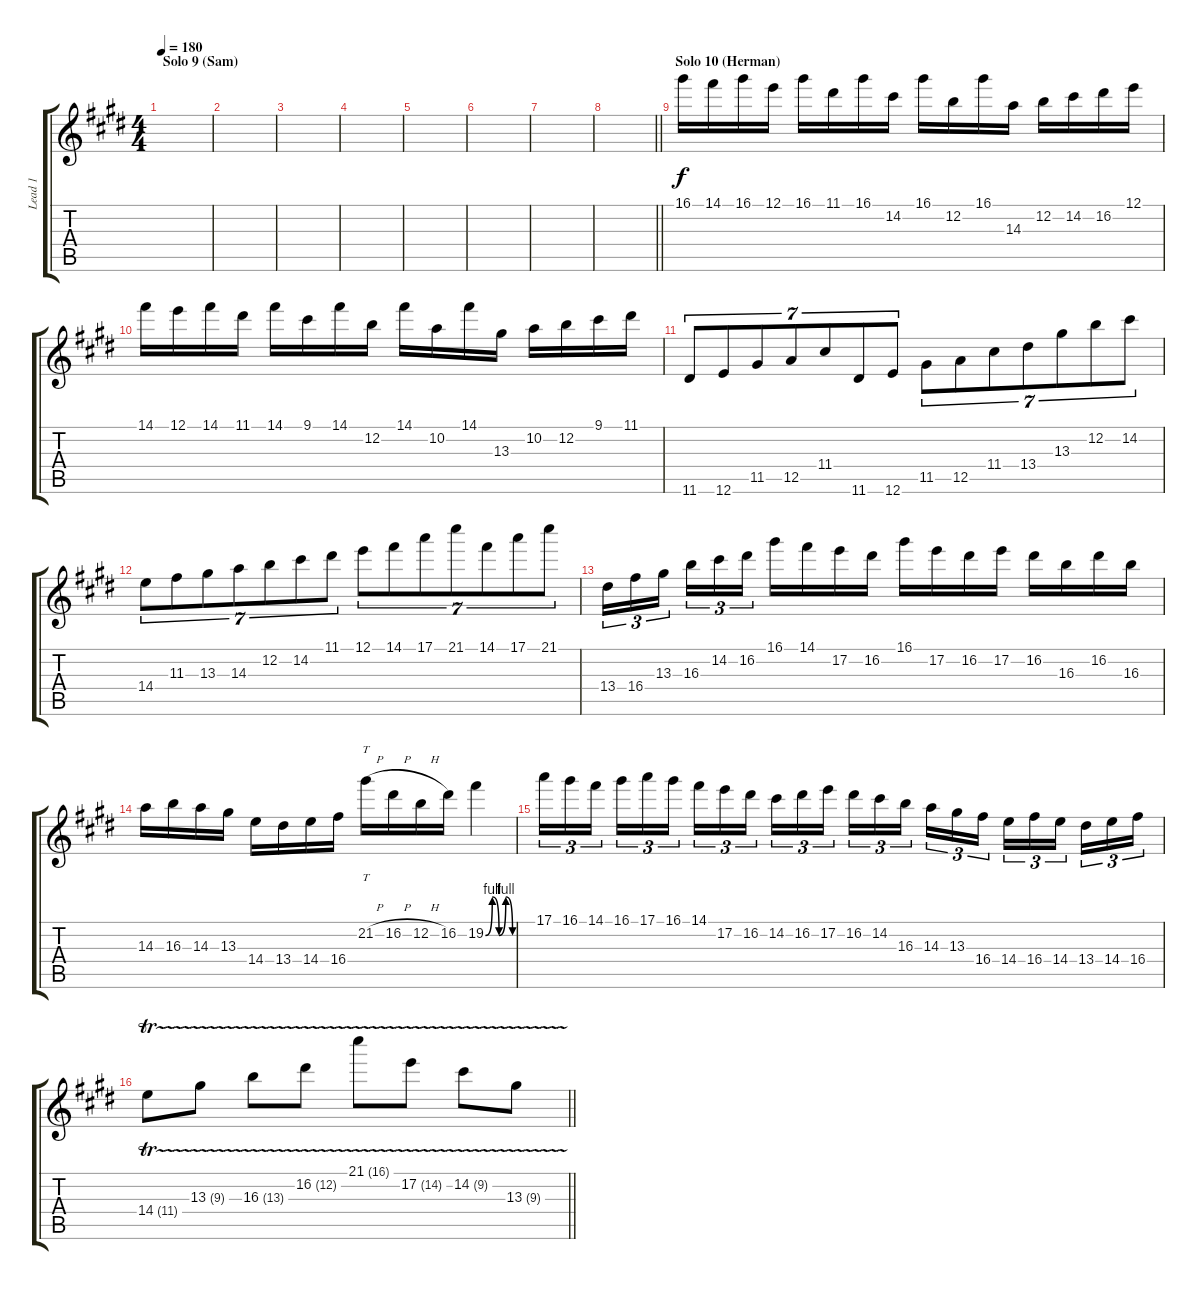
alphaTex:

\track ("Lead 1" "Lead 1") {instrument overdrivenguitar}
\staff {score tabs}
\tuning (E4 B3 G3 D3 A2 E2) {hide}
\ts (4 4)
\section ("" "Solo 9 (Sam)")
\tempo 180
\clef g2
\ks c#minor
|
|
|
|
|
|
|
\barLineRight lightlight
|
\section ("" "Solo 10 (Herman)")
16.1.16 14.1.16 16.1.16 12.1.16 16.1.16 11.1.16 16.1.16 14.2.16 16.1.16 12.2.16 16.1.16 14.3.16 12.2.16 14.2.16 16.2.16 12.1.16 |
14.1.16 12.1.16 14.1.16 11.1.16 14.1.16 9.1.16 14.1.16 12.2.16 14.1.16 10.2.16 14.1.16 13.3.16 10.2.16 12.2.16 9.1.16 11.1.16 |
11.6.8{tu (7 4)} 12.6.8{tu (7 4)} 11.5.8{tu (7 4)} 12.5.8{tu (7 4) beam merge} 11.4.8{tu (7 4)} 11.6.8{tu (7 4)} 12.6.8{tu (7 4)} 11.5.8{tu (7 4)} 12.5.8{tu (7 4)} 11.4.8{tu (7 4)} 13.4.8{tu (7 4) beam merge} 13.3.8{tu (7 4)} 12.2.8{tu (7 4)} 14.2.8{tu (7 4)} |
14.4.8{tu (7 4)} 11.3.8{tu (7 4)} 13.3.8{tu (7 4)} 14.3.8{tu (7 4) beam merge} 12.2.8{tu (7 4)} 14.2.8{tu (7 4)} 11.1.8{tu (7 4) beam split} 12.1.8{tu (7 4)} 14.1.8{tu (7 4)} 17.1.8{tu (7 4)} 21.1.8{tu (7 4) beam merge} 14.1.8{tu (7 4)} 17.1.8{tu (7 4)} 21.1.8{tu (7 4)} |
13.4.16{tu (3 2)} 16.4.16{tu (3 2)} 13.3.16{tu (3 2) beam splitsecondary} 16.3.16{tu (3 2)} 14.2.16{tu (3 2)} 16.2.16{tu (3 2)} 16.1.16 14.1.16 17.2.16 16.2.16 16.1.16 17.2.16 16.2.16 17.2.16 16.2.16 16.3.16 16.2.16 16.3.16 |
14.3.16 16.3.16 14.3.16 13.3.16 14.4.16 13.4.16 14.4.16 16.4.16 21.2{h}.16{tt} 16.2{h}.16 12.2{h}.16 16.2.16 19.2{be (custom 0 0 15 4 30 0 45 4 60 0)}.4 |
17.1.16{tu (3 2)} 16.1.16{tu (3 2)} 14.1.16{tu (3 2) beam splitsecondary} 16.1.16{tu (3 2)} 17.1.16{tu (3 2)} 16.1.16{tu (3 2)} 14.1.16{tu (3 2)} 17.2.16{tu (3 2)} 16.2.16{tu (3 2) beam splitsecondary} 14.2.16{tu (3 2)} 16.2.16{tu (3 2)} 17.2.16{tu (3 2)} 16.2.16{tu (3 2)} 14.2.16{tu (3 2)} 16.3.16{tu (3 2) beam splitsecondary} 14.3.16{tu (3 2)} 13.3.16{tu (3 2)} 16.4.16{tu (3 2)} 14.4.16{tu (3 2)} 16.4.16{tu (3 2)} 14.4.16{tu (3 2) beam splitsecondary} 13.4.16{tu (3 2)} 14.4.16{tu (3 2)} 16.4.16{tu (3 2)} |
\barLineRight lightlight
14.4{tr (11 32)}.8 13.3{tr (9 32)}.8 16.3{tr (13 32)}.8 16.2{tr (12 32)}.8 21.1{tr (16 32)}.8 17.2{tr (14 32)}.8 14.2{tr (9 32)}.8 13.3{tr (9 32)}.8
